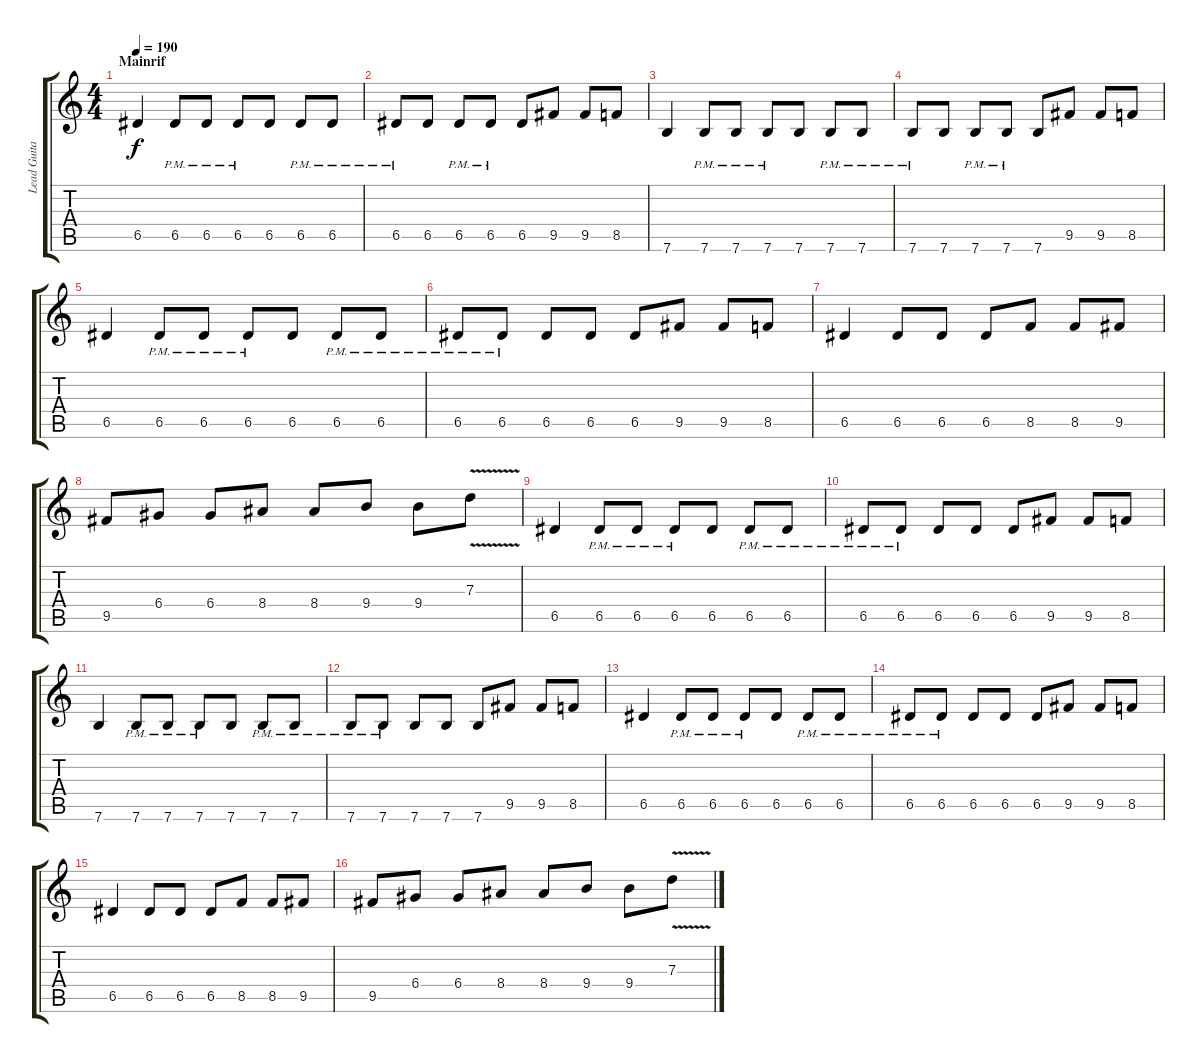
\track ("Lead Guitar / Wowa" "Lead Guita") {instrument overdrivenguitar}
\staff {score tabs}
\tuning (E4 B3 G3 D3 A2 E2) {hide}
\ts (4 4)
\section ("" "Mainrif")
\tempo 190
\clef g2
\ks c
6.5.4{dy f} 6.5{pm}.8 6.5{pm}.8 6.5{pm}.8 6.5.8 6.5{pm}.8 6.5{pm}.8 |
6.5{pm}.8 6.5.8 6.5{pm}.8 6.5{pm}.8 6.5.8 9.5.8 9.5.8 8.5.8 |
7.6.4 7.6{pm}.8 7.6{pm}.8 7.6{pm}.8 7.6.8 7.6{pm}.8 7.6{pm}.8 |
7.6{pm}.8 7.6.8 7.6{pm}.8 7.6{pm}.8 7.6.8 9.5.8 9.5.8 8.5.8 |
6.5.4 6.5{pm}.8 6.5{pm}.8 6.5{pm}.8 6.5.8 6.5{pm}.8 6.5{pm}.8 |
6.5{pm}.8 6.5{pm}.8 6.5.8 6.5.8 6.5.8 9.5.8 9.5.8 8.5.8 |
6.5.4 6.5.8 6.5.8 6.5.8 8.5.8 8.5.8 9.5.8 |
9.5.8 6.4.8 6.4.8 8.4.8 8.4.8 9.4.8 9.4.8 7.3{v}.8 |
6.5.4 6.5{pm}.8 6.5{pm}.8 6.5{pm}.8 6.5.8 6.5{pm}.8 6.5{pm}.8 |
6.5{pm}.8 6.5{pm}.8 6.5.8 6.5.8 6.5.8 9.5.8 9.5.8 8.5.8 |
7.6.4 7.6{pm}.8 7.6{pm}.8 7.6{pm}.8 7.6.8 7.6{pm}.8 7.6{pm}.8 |
7.6{pm}.8 7.6{pm}.8 7.6.8 7.6.8 7.6.8 9.5.8 9.5.8 8.5.8 |
6.5.4 6.5{pm}.8 6.5{pm}.8 6.5{pm}.8 6.5.8 6.5{pm}.8 6.5{pm}.8 |
6.5{pm}.8 6.5{pm}.8 6.5.8 6.5.8 6.5.8 9.5.8 9.5.8 8.5.8 |
6.5.4 6.5.8 6.5.8 6.5.8 8.5.8 8.5.8 9.5.8 |
9.5.8 6.4.8 6.4.8 8.4.8 8.4.8 9.4.8 9.4.8 7.3{v}.8
